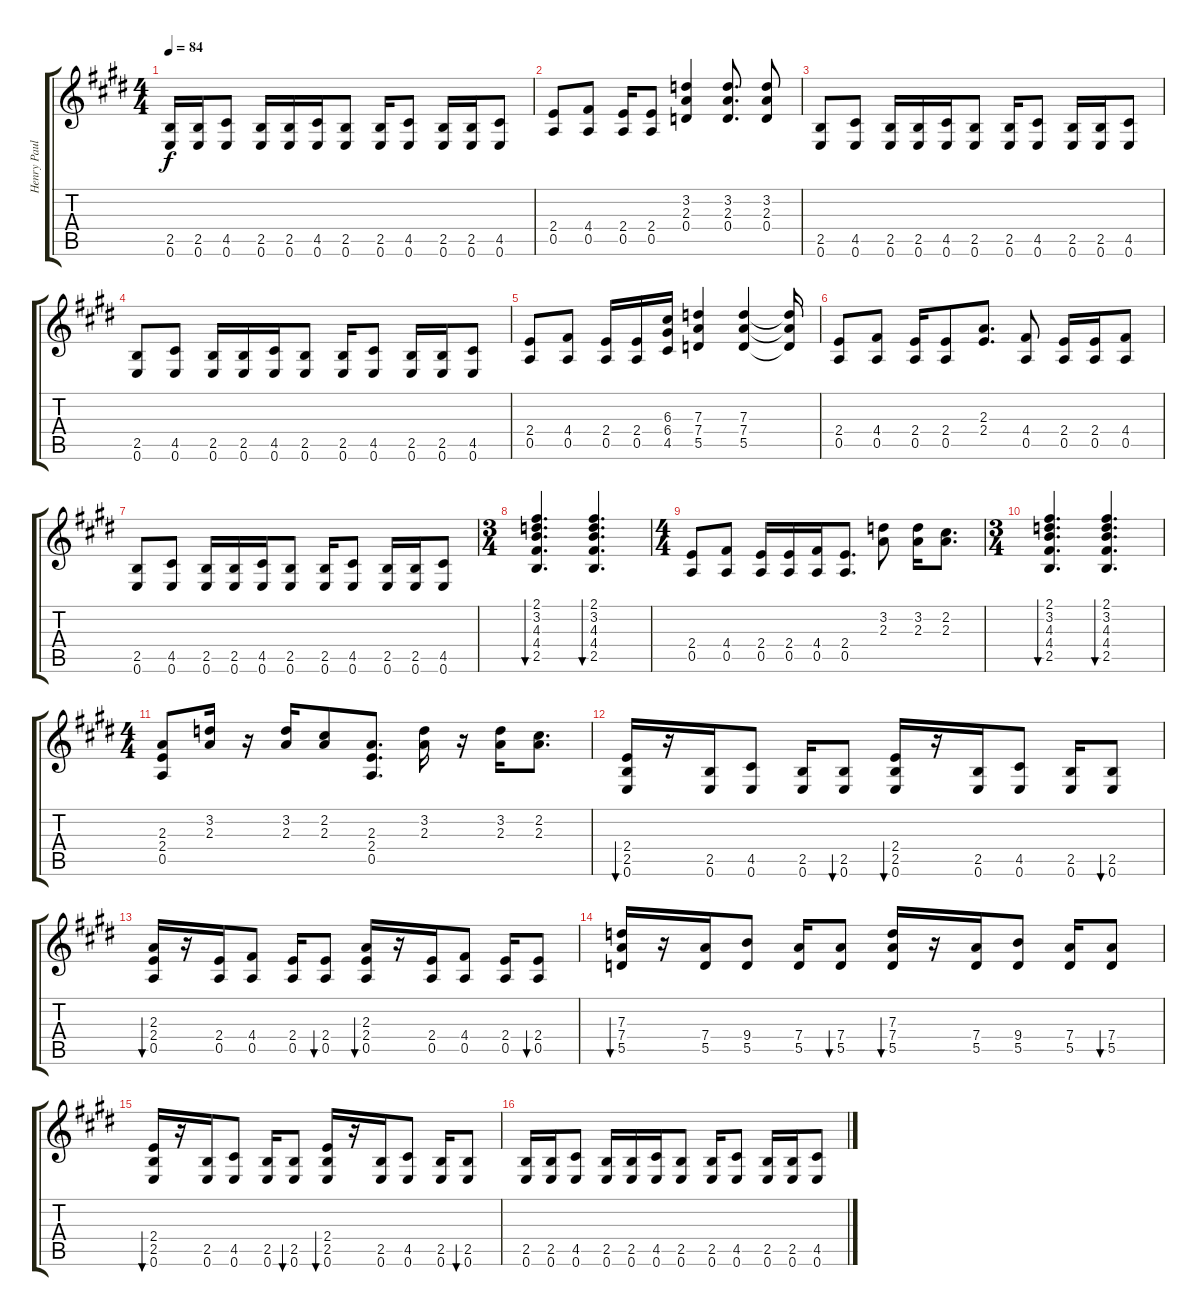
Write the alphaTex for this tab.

\track ("Henry Paul Guitar" "Henry Paul") {instrument electricguitarclean}
\staff {score tabs}
\tuning (E4 B3 G3 D3 A2 E2) {hide}
\ts (4 4)
\tempo 84
\clef g2
\ks e
(2.5 0.6).16{dy f} (2.5 0.6).16 (4.5 0.6).8 (2.5 0.6).16 (2.5 0.6).16 (4.5 0.6).16 (2.5 0.6).8 (2.5 0.6).16 (4.5 0.6).8 (2.5 0.6).16 (2.5 0.6).16 (4.5 0.6).8 |
(2.4 0.5).8 (4.4 0.5).8 (2.4 0.5).16 (2.4 0.5).8 (3.2 2.3 0.4).4 (3.2 2.3 0.4).8{d} (3.2 2.3 0.4).8 |
(2.5 0.6).8 (4.5 0.6).8 (2.5 0.6).16 (2.5 0.6).16 (4.5 0.6).16 (2.5 0.6).8 (2.5 0.6).16 (4.5 0.6).8 (2.5 0.6).16 (2.5 0.6).16 (4.5 0.6).8 |
(2.5 0.6).8 (4.5 0.6).8 (2.5 0.6).16 (2.5 0.6).16 (4.5 0.6).16 (2.5 0.6).8 (2.5 0.6).16 (4.5 0.6).8 (2.5 0.6).16 (2.5 0.6).16 (4.5 0.6).8 |
(2.4 0.5).8 (4.4 0.5).8 (2.4 0.5).16 (2.4 0.5).16 (6.3 6.4 4.5).16 (7.3 7.4 5.5).4 (7.3 7.4 5.5).4 (7.3{t} 7.4{t} 5.5{t}).16 |
(2.4 0.5).8 (4.4 0.5).8 (2.4 0.5).16 (2.4 0.5).8 (2.3 2.4).8{d} (4.4 0.5).8 (2.4 0.5).16 (2.4 0.5).16 (4.4 0.5).8 |
(2.5 0.6).8 (4.5 0.6).8 (2.5 0.6).16 (2.5 0.6).16 (4.5 0.6).16 (2.5 0.6).8 (2.5 0.6).16 (4.5 0.6).8 (2.5 0.6).16 (2.5 0.6).16 (4.5 0.6).8 |
\ts (3 4)
(2.1 3.2 4.3 4.4 2.5).4{d bu 60 instrument electricguitarclean} (2.1 3.2 4.3 4.4 2.5).4{d bu 60} |
\ts (4 4)
(2.4 0.5).8 (4.4 0.5).8 (2.4 0.5).16 (2.4 0.5).16 (4.4 0.5).16 (2.4 0.5).8{d} (3.2 2.3).8 (3.2 2.3).16 (2.2 2.3).8{d} |
\ts (3 4)
(2.1 3.2 4.3 4.4 2.5).4{d bu 60} (2.1 3.2 4.3 4.4 2.5).4{d bu 60} |
\ts (4 4)
(2.3 2.4 0.5).8 (3.2 2.3).16 r.16 (3.2 2.3).16 (2.2 2.3).8 (2.3 2.4 0.5).8{d} (3.2 2.3).16 r.16 (3.2 2.3).16 (2.2 2.3).8{d} |
(2.4 2.5 0.6).16{bu 60 instrument overdrivenguitar} r.16 (2.5 0.6).16 (4.5 0.6).8 (2.5 0.6).16 (2.5 0.6).8{bu 60} (2.4 2.5 0.6).16{bu 60} r.16 (2.5 0.6).16 (4.5 0.6).8 (2.5 0.6).16 (2.5 0.6).8{bu 60} |
(2.3 2.4 0.5).16{bu 60} r.16 (2.4 0.5).16 (4.4 0.5).8 (2.4 0.5).16 (2.4 0.5).8{bu 60} (2.3 2.4 0.5).16{bu 60} r.16 (2.4 0.5).16 (4.4 0.5).8 (2.4 0.5).16 (2.4 0.5).8{bu 60} |
(7.3 7.4 5.5).16{bu 60} r.16 (7.4 5.5).16 (9.4 5.5).8 (7.4 5.5).16 (7.4 5.5).8{bu 60} (7.3 7.4 5.5).16{bu 60} r.16 (7.4 5.5).16 (9.4 5.5).8 (7.4 5.5).16 (7.4 5.5).8{bu 60} |
(2.4 2.5 0.6).16{bu 60} r.16 (2.5 0.6).16 (4.5 0.6).8 (2.5 0.6).16 (2.5 0.6).8{bu 60} (2.4 2.5 0.6).16{bu 60} r.16 (2.5 0.6).16 (4.5 0.6).8 (2.5 0.6).16 (2.5 0.6).8{bu 60} |
(2.5 0.6).16{instrument overdrivenguitar} (2.5 0.6).16 (4.5 0.6).8 (2.5 0.6).16 (2.5 0.6).16 (4.5 0.6).16 (2.5 0.6).8 (2.5 0.6).16 (4.5 0.6).8 (2.5 0.6).16 (2.5 0.6).16 (4.5 0.6).8
